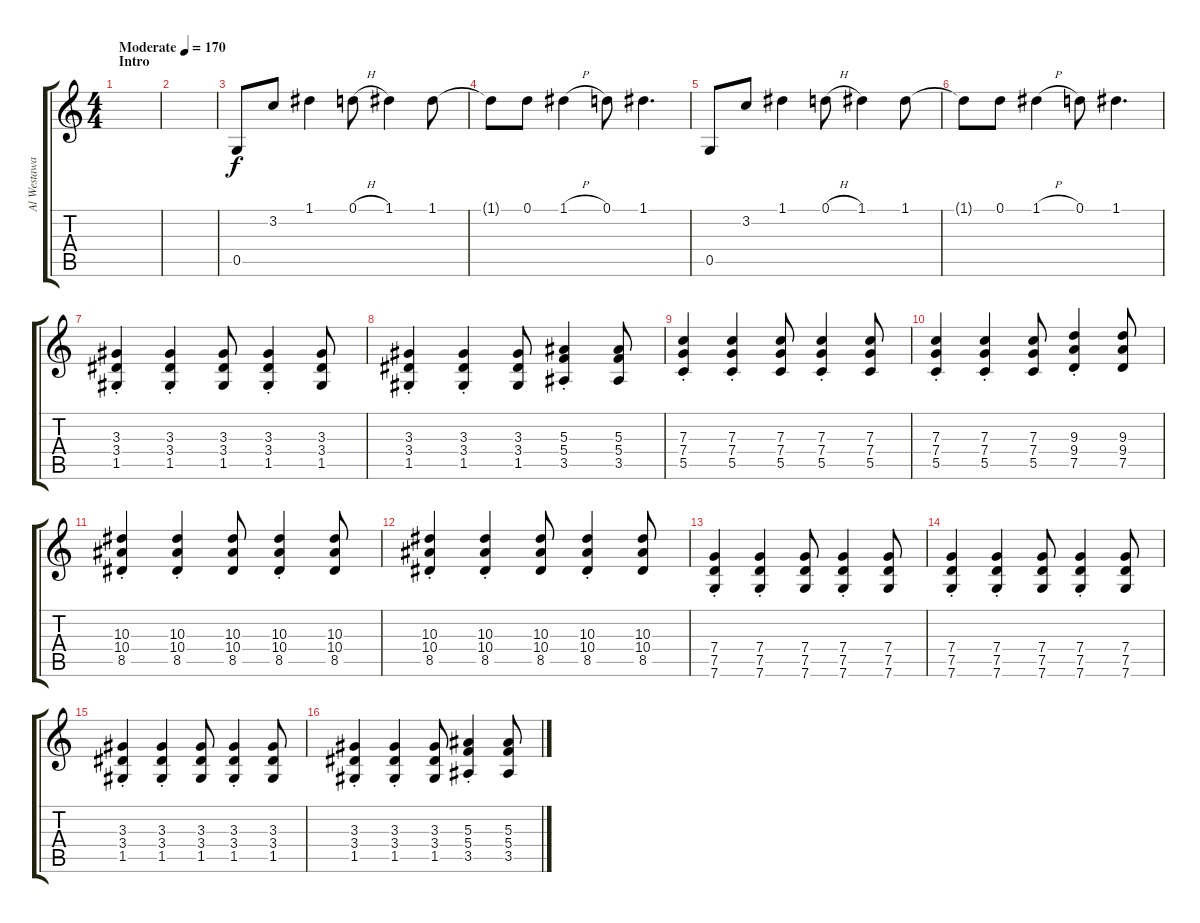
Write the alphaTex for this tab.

\track ("Al Westaway" "Al Westawa") {instrument overdrivenguitar}
\staff {score tabs}
\tuning (D4 A3 F3 C3 G2 C2) {hide}
\ts (4 4)
\section ("" "Intro")
\tempo (170 "Moderate")
\clef g2
\ks c
|
|
0.5.8 3.2.8 1.1.4 0.1{h}.8 1.1.4 1.1.8 |
1.1{t}.8 0.1.8 1.1{h}.4 0.1.8 1.1.4{d} |
0.5.8 3.2.8 1.1.4 0.1{h}.8 1.1.4 1.1.8 |
1.1{t}.8 0.1.8 1.1{h}.4 0.1.8 1.1.4{d} |
(3.3{st} 3.4{st} 1.5{st}).4 (3.3{st} 3.4{st} 1.5{st}).4 (3.3 3.4 1.5).8 (3.3{st} 3.4{st} 1.5{st}).4 (3.3 3.4 1.5).8 |
(3.3{st} 3.4{st} 1.5{st}).4 (3.3{st} 3.4{st} 1.5{st}).4 (3.3 3.4 1.5).8 (5.3{st} 5.4{st} 3.5{st}).4 (5.3 5.4 3.5).8 |
(7.3{st} 7.4{st} 5.5{st}).4 (7.3{st} 7.4{st} 5.5{st}).4 (7.3 7.4 5.5).8 (7.3{st} 7.4{st} 5.5{st}).4 (7.3 7.4 5.5).8 |
(7.3{st} 7.4{st} 5.5{st}).4 (7.3{st} 7.4{st} 5.5{st}).4 (7.3 7.4 5.5).8 (9.3{st} 9.4{st} 7.5{st}).4 (9.3 9.4 7.5).8 |
(10.3{st} 10.4{st} 8.5{st}).4 (10.3{st} 10.4{st} 8.5{st}).4 (10.3 10.4 8.5).8 (10.3{st} 10.4{st} 8.5{st}).4 (10.3 10.4 8.5).8 |
(10.3{st} 10.4{st} 8.5{st}).4 (10.3{st} 10.4{st} 8.5{st}).4 (10.3 10.4 8.5).8 (10.3{st} 10.4{st} 8.5{st}).4 (10.3 10.4 8.5).8 |
(7.4{st} 7.5{st} 7.6{st}).4 (7.4{st} 7.5{st} 7.6{st}).4 (7.4 7.5 7.6).8 (7.4{st} 7.5{st} 7.6{st}).4 (7.4 7.5 7.6).8 |
(7.4{st} 7.5{st} 7.6{st}).4 (7.4{st} 7.5{st} 7.6{st}).4 (7.4 7.5 7.6).8 (7.4{st} 7.5{st} 7.6{st}).4 (7.4 7.5 7.6).8 |
(3.3{st} 3.4{st} 1.5{st}).4 (3.3{st} 3.4{st} 1.5{st}).4 (3.3 3.4 1.5).8 (3.3{st} 3.4{st} 1.5{st}).4 (3.3 3.4 1.5).8 |
(3.3{st} 3.4{st} 1.5{st}).4 (3.3{st} 3.4{st} 1.5{st}).4 (3.3 3.4 1.5).8 (5.3{st} 5.4{st} 3.5{st}).4 (5.3 5.4 3.5).8
